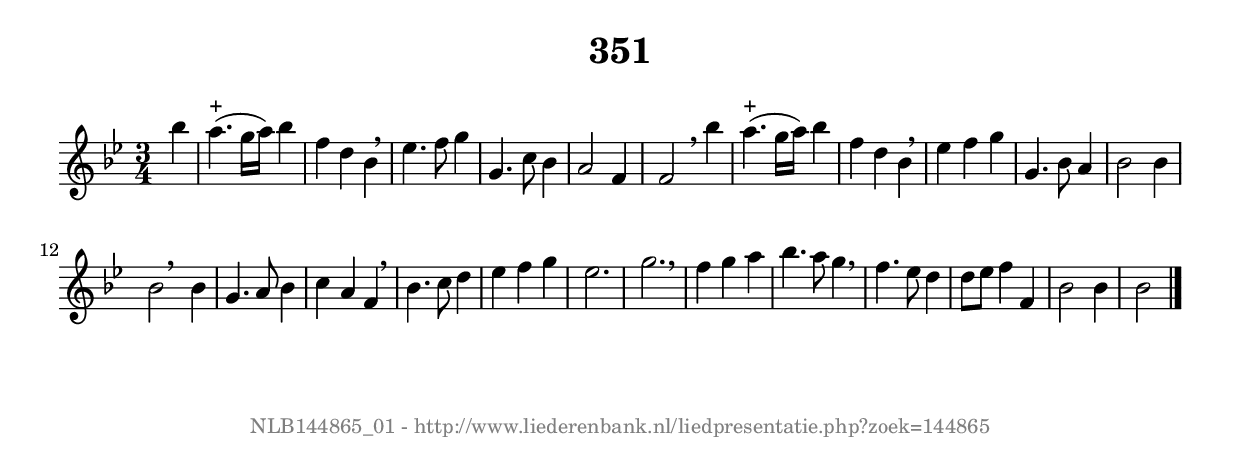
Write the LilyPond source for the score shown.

%
% produced by wce2krn 1.64 (7 June 2014)
%
\version"2.16"
#(append! paper-alist '(("long" . (cons (* 210 mm) (* 2000 mm)))))
#(set-default-paper-size "long")
sb = {\breathe}
mBreak = {\breathe }
bBreak = {\breathe }
x = {\once\override NoteHead #'style = #'cross }
gl=\glissando
itime={\override Staff.TimeSignature #'stencil = ##f }
ficta = {\once\set suggestAccidentals = ##t}
fine = {\once\override Score.RehearsalMark #'self-alignment-X = #1 \mark \markup {\italic{Fine}}}
dc = {\once\override Score.RehearsalMark #'self-alignment-X = #1 \mark \markup {\italic{D.C.}}}
dcf = {\once\override Score.RehearsalMark #'self-alignment-X = #1 \mark \markup {\italic{D.C. al Fine}}}
dcc = {\once\override Score.RehearsalMark #'self-alignment-X = #1 \mark \markup {\italic{D.C. al Coda}}}
ds = {\once\override Score.RehearsalMark #'self-alignment-X = #1 \mark \markup {\italic{D.S.}}}
dsf = {\once\override Score.RehearsalMark #'self-alignment-X = #1 \mark \markup {\italic{D.S. al Fine}}}
dsc = {\once\override Score.RehearsalMark #'self-alignment-X = #1 \mark \markup {\italic{D.S. al Coda}}}
pv = {\set Score.repeatCommands = #'((volta "1"))}
sv = {\set Score.repeatCommands = #'((volta "2"))}
tv = {\set Score.repeatCommands = #'((volta "3"))}
qv = {\set Score.repeatCommands = #'((volta "4"))}
xv = {\set Score.repeatCommands = #'((volta #f))}
\header{ tagline = ""
title = "351"
}
\score {{
\key bes \major
\relative g'
{
\set melismaBusyProperties = #'()
\partial 32*8
\time 3/4
\tempo 4=120
\override Score.MetronomeMark #'transparent = ##t
\override Score.RehearsalMark #'break-visibility = #(vector #t #t #f)
bes'4 a4.(^"+" g16 a) bes4 f d bes \sb es4. f8 g4 g,4. c8 bes4 a2 f4 f2 \mBreak
bes'4 a4.(^"+" g16 a) bes4 f d bes \sb es f g4 g,4. bes8 a4 bes2 bes4 bes2 \bar ":|:" \bBreak
bes4 g4. a8 bes4 c a f \sb bes4. c8 d4 es f g es2. g2. \mBreak \bar "|"
f4 g a bes4. a8 g4 \sb f4. es8 d4 d8 es f4 f, bes2 bes4 bes2 \bar "|."
 }}
 \midi { }
 \layout {
            indent = 0.0\cm
}
}
\markup { \vspace #0 } \markup { \with-color #grey \fill-line { \center-column { \smaller "NLB144865_01 - http://www.liederenbank.nl/liedpresentatie.php?zoek=144865" } } }
